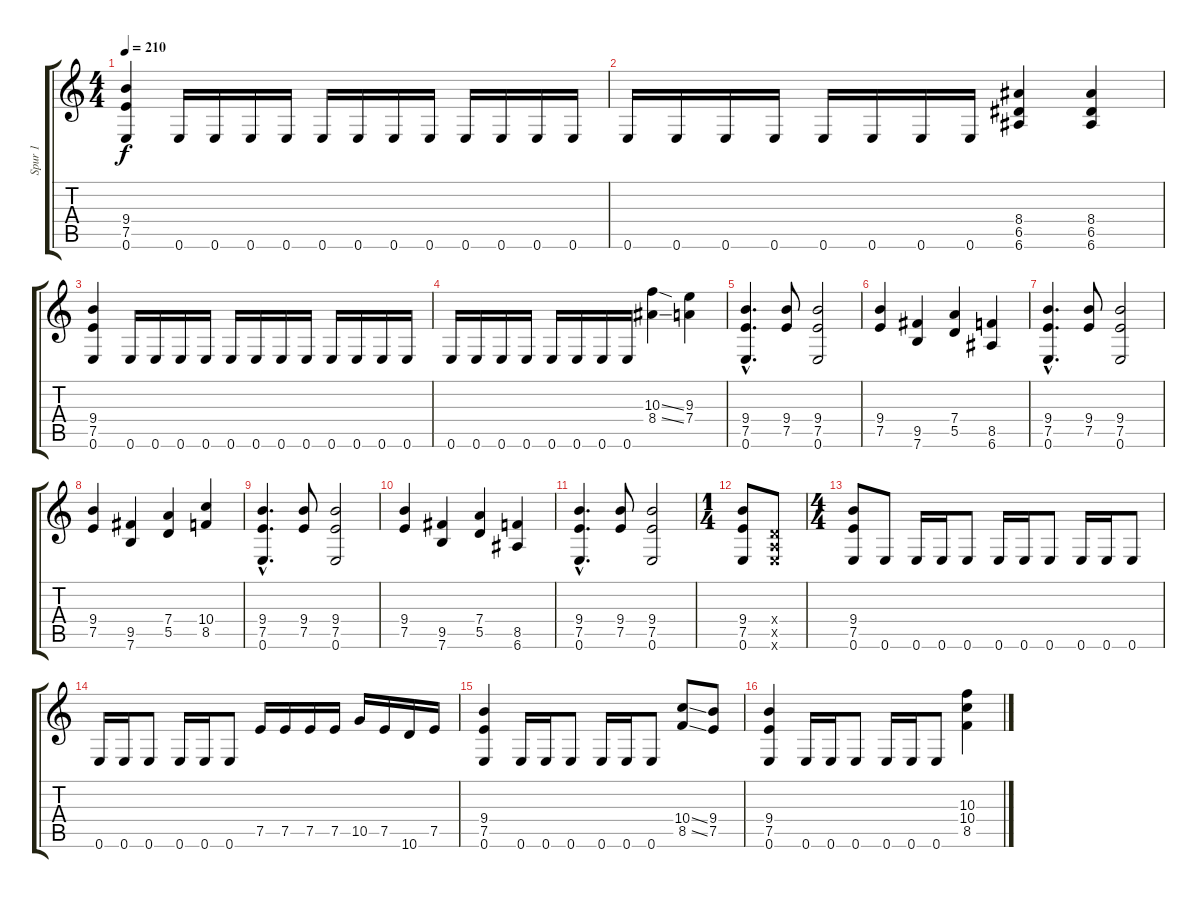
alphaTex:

\track ("Spur 1" "Spur 1") {instrument distortionguitar}
\staff {score tabs}
\tuning (E4 B3 G3 D3 A2 E2) {hide}
\ts (4 4)
\tempo 210
\clef g2
\ks c
(9.4 7.5 0.6).4{dy f} 0.6.16 0.6.16 0.6.16 0.6.16 0.6.16 0.6.16 0.6.16 0.6.16 0.6.16 0.6.16 0.6.16 0.6.16 |
0.6.16 0.6.16 0.6.16 0.6.16 0.6.16 0.6.16 0.6.16 0.6.16 (8.4 6.5 6.6).4 (8.4 6.5 6.6).4 |
(9.4 7.5 0.6).4 0.6.16 0.6.16 0.6.16 0.6.16 0.6.16 0.6.16 0.6.16 0.6.16 0.6.16 0.6.16 0.6.16 0.6.16 |
0.6.16 0.6.16 0.6.16 0.6.16 0.6.16 0.6.16 0.6.16 0.6.16 (10.3{ss} 8.4{ss}).4 (9.3 7.4).4 |
(9.4{hac} 7.5{hac} 0.6{hac}).4{d} (9.4 7.5).8 (9.4 7.5 0.6).2 |
(9.4 7.5).4 (9.5 7.6).4 (7.4 5.5).4 (8.5 6.6).4 |
(9.4{hac} 7.5{hac} 0.6{hac}).4{d} (9.4 7.5).8 (9.4 7.5 0.6).2 |
(9.4 7.5).4 (9.5 7.6).4 (7.4 5.5).4 (10.4 8.5).4 |
(9.4{hac} 7.5{hac} 0.6{hac}).4{d} (9.4 7.5).8 (9.4 7.5 0.6).2 |
(9.4 7.5).4 (9.5 7.6).4 (7.4 5.5).4 (8.5 6.6).4 |
(9.4{hac} 7.5{hac} 0.6{hac}).4{d} (9.4 7.5).8 (9.4 7.5 0.6).2 |
\ts (1 4)
(9.4 7.5 0.6).8 (0.4{x} 0.5{x} 0.6{x}).8 |
\ts (4 4)
(9.4 7.5 0.6).8 0.6.8 0.6.16 0.6.16 0.6.8 0.6.16 0.6.16 0.6.8 0.6.16 0.6.16 0.6.8 |
0.6.16 0.6.16 0.6.8 0.6.16 0.6.16 0.6.8 7.5.16 7.5.16 7.5.16 7.5.16 10.5.16 7.5.16 10.6.16 7.5.16 |
(9.4 7.5 0.6).4 0.6.16 0.6.16 0.6.8 0.6.16 0.6.16 0.6.8 (10.4{ss} 8.5{ss}).8 (9.4 7.5).8 |
(9.4 7.5 0.6).4 0.6.16 0.6.16 0.6.8 0.6.16 0.6.16 0.6.8 (10.3 10.4 8.5).4
